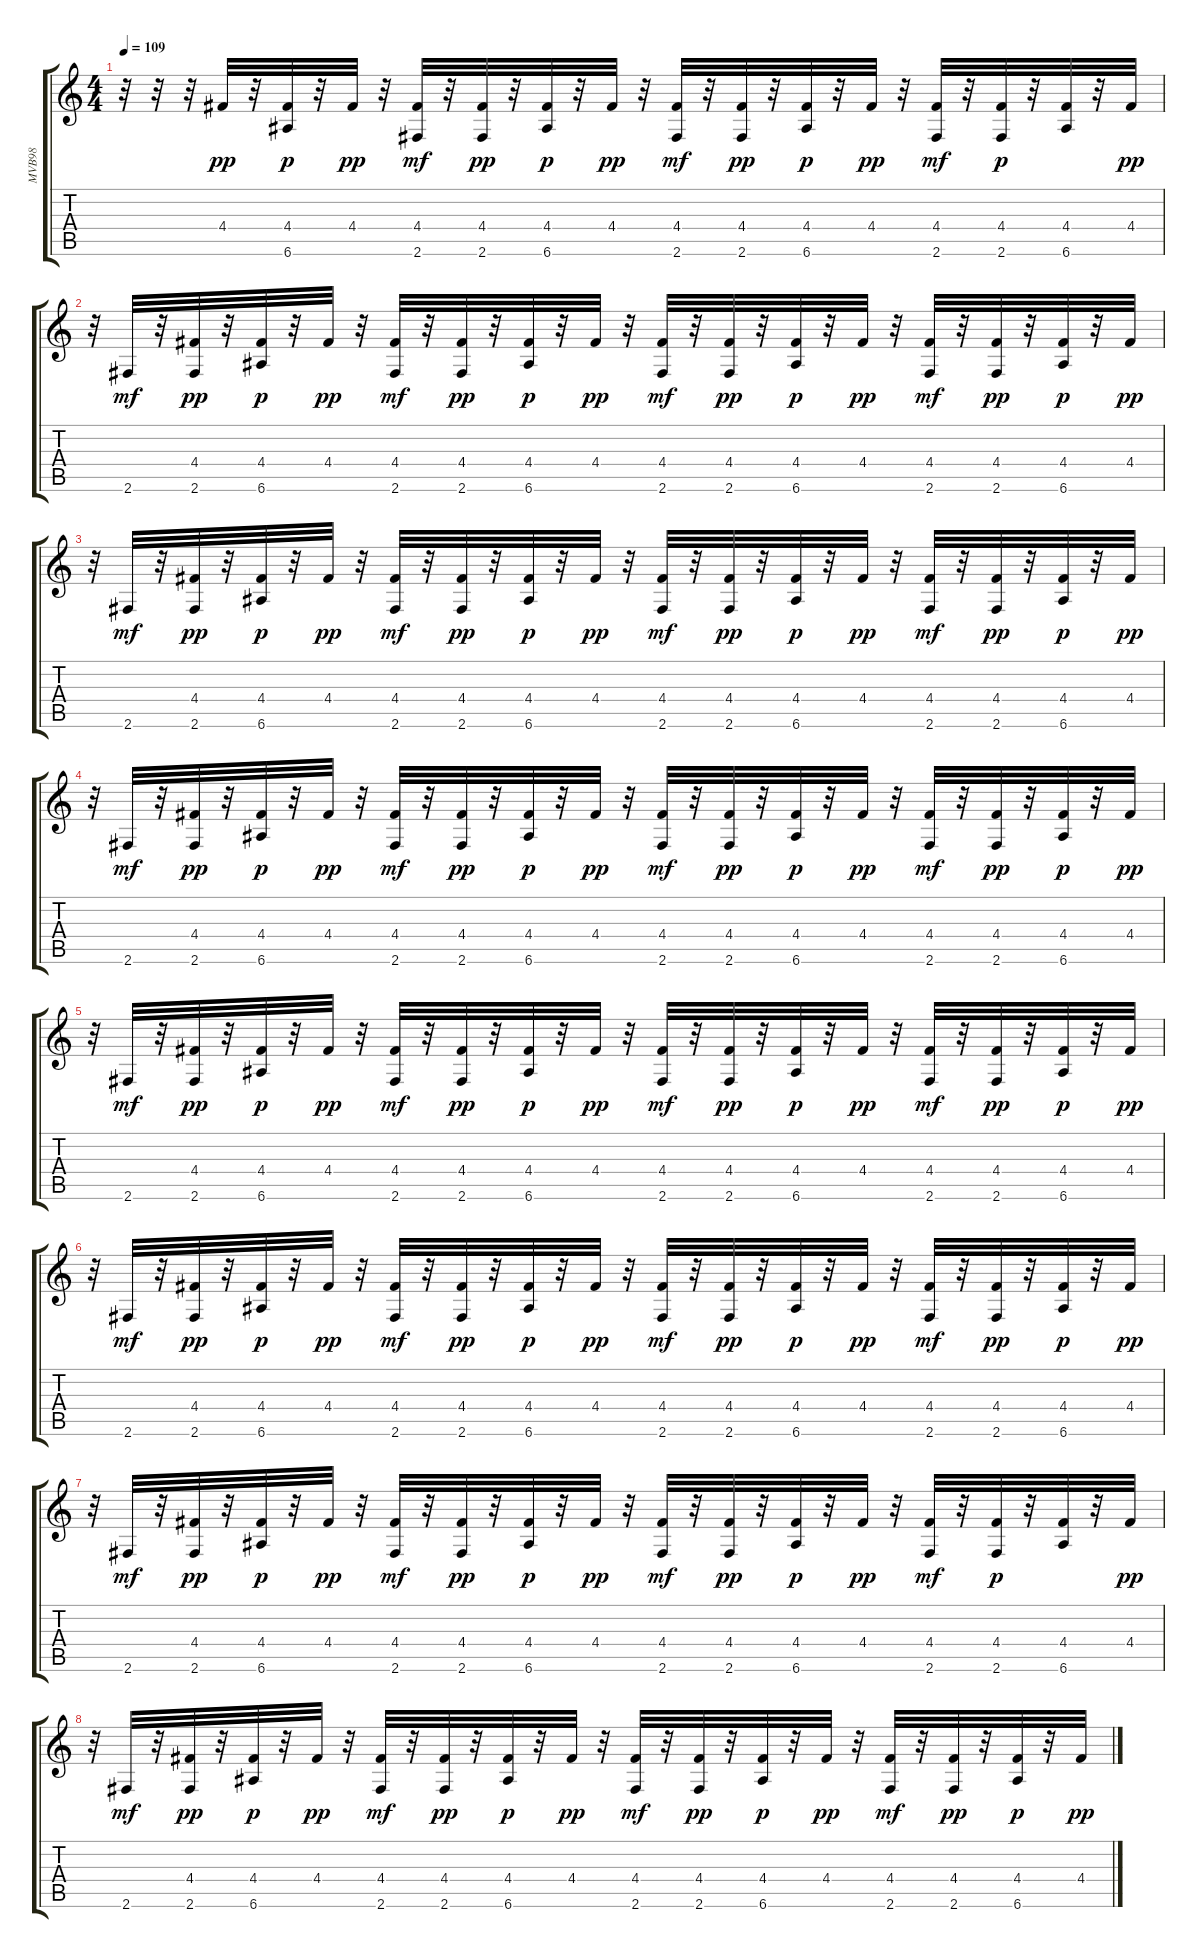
\track ("MVB98" "MVB98") {instrument acousticguitarsteel}
\staff {score tabs}
\tuning (E4 B3 G3 D3 A2 E2) {hide}
\ts (4 4)
\tempo 109
\clef g2
\ks c
r.32{dy pp} r.32 r.32 4.4.32 r.32 (4.4 6.6).32{dy p} r.32 4.4.32{dy pp} r.32 (4.4 2.6).32{dy mf} r.32 (4.4 2.6).32{dy pp} r.32 (4.4 6.6).32{dy p} r.32 4.4.32{dy pp} r.32 (4.4 2.6).32{dy mf} r.32 (4.4 2.6).32{dy pp} r.32 (4.4 6.6).32{dy p} r.32 4.4.32{dy pp} r.32 (4.4 2.6).32{dy mf} r.32 (4.4 2.6).32{dy p} r.32 (4.4 6.6).32 r.32 4.4.32{dy pp} |
r.32 2.6.32{dy mf} r.32 (4.4 2.6).32{dy pp} r.32 (4.4 6.6).32{dy p} r.32 4.4.32{dy pp} r.32 (4.4 2.6).32{dy mf} r.32 (4.4 2.6).32{dy pp} r.32 (4.4 6.6).32{dy p} r.32 4.4.32{dy pp} r.32 (4.4 2.6).32{dy mf} r.32 (4.4 2.6).32{dy pp} r.32 (4.4 6.6).32{dy p} r.32 4.4.32{dy pp} r.32 (4.4 2.6).32{dy mf} r.32 (4.4 2.6).32{dy pp} r.32 (4.4 6.6).32{dy p} r.32 4.4.32{dy pp} |
r.32 2.6.32{dy mf} r.32 (4.4 2.6).32{dy pp} r.32 (4.4 6.6).32{dy p} r.32 4.4.32{dy pp} r.32 (4.4 2.6).32{dy mf} r.32 (4.4 2.6).32{dy pp} r.32 (4.4 6.6).32{dy p} r.32 4.4.32{dy pp} r.32 (4.4 2.6).32{dy mf} r.32 (4.4 2.6).32{dy pp} r.32 (4.4 6.6).32{dy p} r.32 4.4.32{dy pp} r.32 (4.4 2.6).32{dy mf} r.32 (4.4 2.6).32{dy pp} r.32 (4.4 6.6).32{dy p} r.32 4.4.32{dy pp} |
r.32 2.6.32{dy mf} r.32 (4.4 2.6).32{dy pp} r.32 (4.4 6.6).32{dy p} r.32 4.4.32{dy pp} r.32 (4.4 2.6).32{dy mf} r.32 (4.4 2.6).32{dy pp} r.32 (4.4 6.6).32{dy p} r.32 4.4.32{dy pp} r.32 (4.4 2.6).32{dy mf} r.32 (4.4 2.6).32{dy pp} r.32 (4.4 6.6).32{dy p} r.32 4.4.32{dy pp} r.32 (4.4 2.6).32{dy mf} r.32 (4.4 2.6).32{dy pp} r.32 (4.4 6.6).32{dy p} r.32 4.4.32{dy pp} |
r.32 2.6.32{dy mf} r.32 (4.4 2.6).32{dy pp} r.32 (4.4 6.6).32{dy p} r.32 4.4.32{dy pp} r.32 (4.4 2.6).32{dy mf} r.32 (4.4 2.6).32{dy pp} r.32 (4.4 6.6).32{dy p} r.32 4.4.32{dy pp} r.32 (4.4 2.6).32{dy mf} r.32 (4.4 2.6).32{dy pp} r.32 (4.4 6.6).32{dy p} r.32 4.4.32{dy pp} r.32 (4.4 2.6).32{dy mf} r.32 (4.4 2.6).32{dy pp} r.32 (4.4 6.6).32{dy p} r.32 4.4.32{dy pp} |
r.32 2.6.32{dy mf} r.32 (4.4 2.6).32{dy pp} r.32 (4.4 6.6).32{dy p} r.32 4.4.32{dy pp} r.32 (4.4 2.6).32{dy mf} r.32 (4.4 2.6).32{dy pp} r.32 (4.4 6.6).32{dy p} r.32 4.4.32{dy pp} r.32 (4.4 2.6).32{dy mf} r.32 (4.4 2.6).32{dy pp} r.32 (4.4 6.6).32{dy p} r.32 4.4.32{dy pp} r.32 (4.4 2.6).32{dy mf} r.32 (4.4 2.6).32{dy pp} r.32 (4.4 6.6).32{dy p} r.32 4.4.32{dy pp} |
r.32 2.6.32{dy mf} r.32 (4.4 2.6).32{dy pp} r.32 (4.4 6.6).32{dy p} r.32 4.4.32{dy pp} r.32 (4.4 2.6).32{dy mf} r.32 (4.4 2.6).32{dy pp} r.32 (4.4 6.6).32{dy p} r.32 4.4.32{dy pp} r.32 (4.4 2.6).32{dy mf} r.32 (4.4 2.6).32{dy pp} r.32 (4.4 6.6).32{dy p} r.32 4.4.32{dy pp} r.32 (4.4 2.6).32{dy mf} r.32 (4.4 2.6).32{dy p} r.32 (4.4 6.6).32 r.32 4.4.32{dy pp} |
r.32 2.6.32{dy mf} r.32 (4.4 2.6).32{dy pp} r.32 (4.4 6.6).32{dy p} r.32 4.4.32{dy pp} r.32 (4.4 2.6).32{dy mf} r.32 (4.4 2.6).32{dy pp} r.32 (4.4 6.6).32{dy p} r.32 4.4.32{dy pp} r.32 (4.4 2.6).32{dy mf} r.32 (4.4 2.6).32{dy pp} r.32 (4.4 6.6).32{dy p} r.32 4.4.32{dy pp} r.32 (4.4 2.6).32{dy mf} r.32 (4.4 2.6).32{dy pp} r.32 (4.4 6.6).32{dy p} r.32 4.4.32{dy pp}
